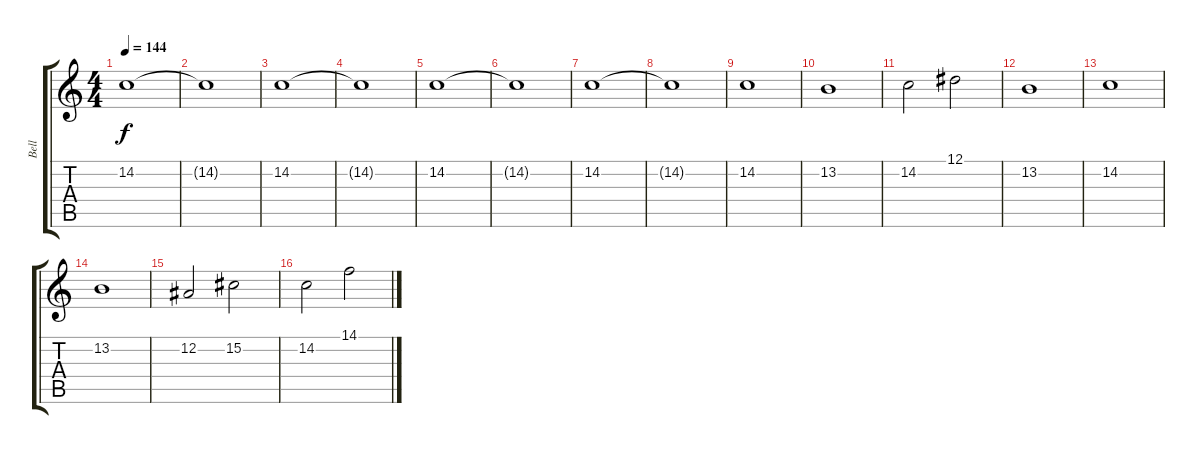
\track ("Bell" "Bell") {instrument fx3crystal}
\staff {score tabs}
\tuning (Eb4 Bb3 Gb3 Db3 Ab2 Eb2) {hide}
\ts (4 4)
\tempo 144
\clef g2
\ks c
14.2.1{dy f} |
14.2{t}.1 |
14.2.1 |
14.2{t}.1 |
14.2.1 |
14.2{t}.1 |
14.2.1 |
14.2{t}.1 |
14.2.1 |
13.2.1 |
14.2.2 12.1.2 |
13.2.1 |
14.2.1 |
13.2.1 |
12.2.2 15.2.2 |
14.2.2 14.1.2
